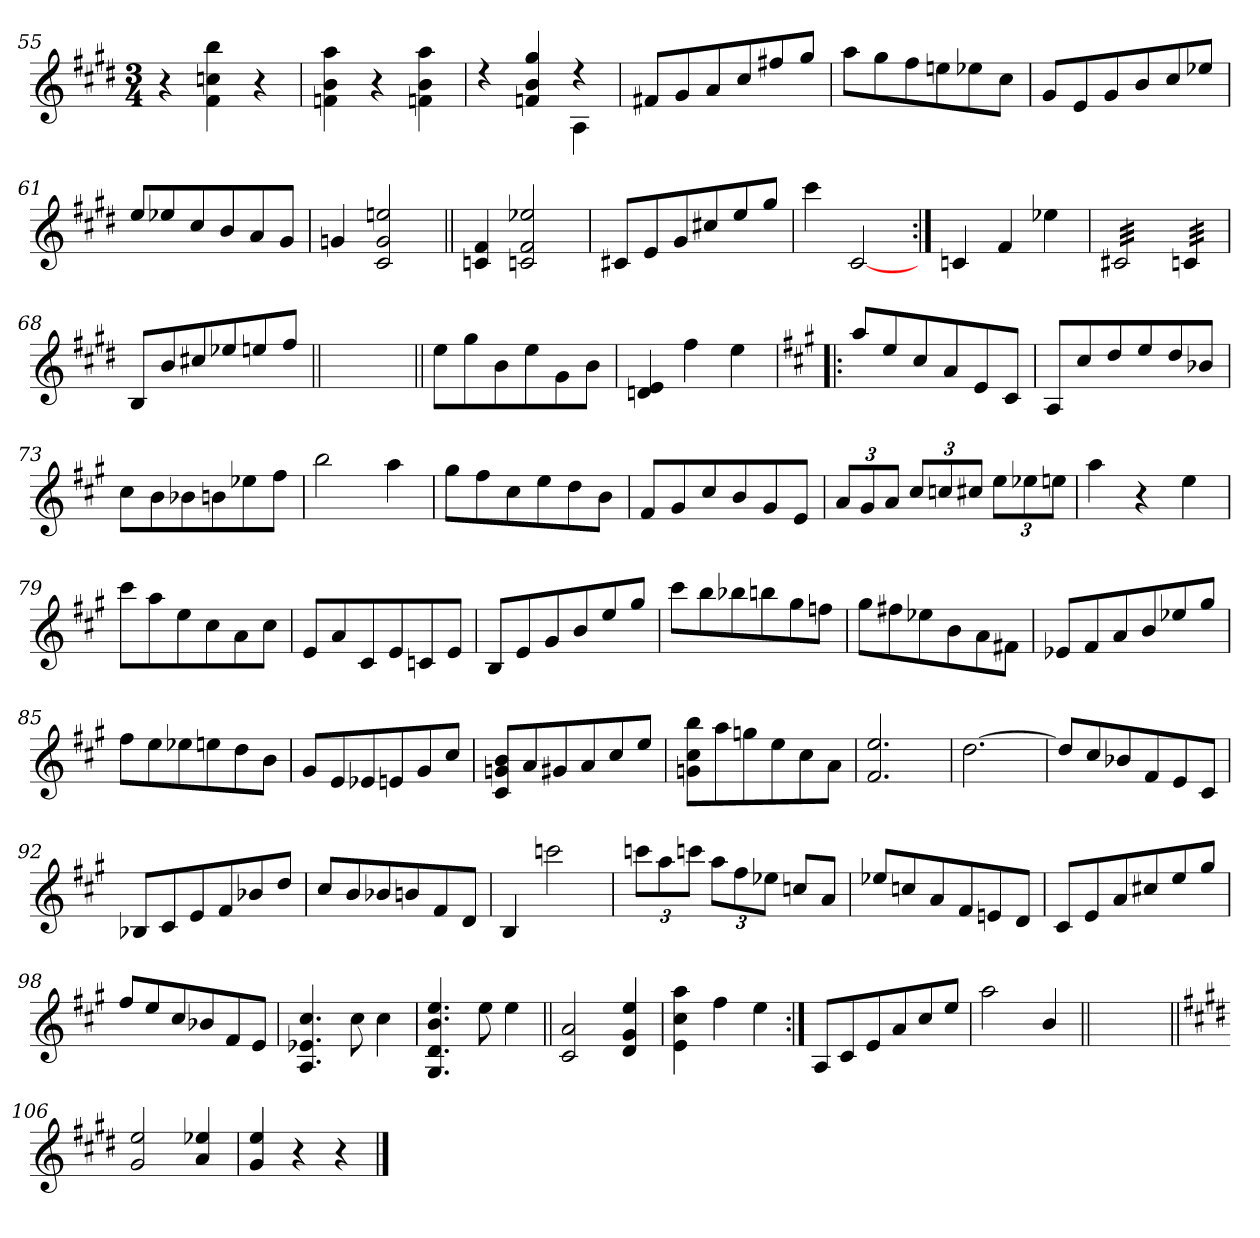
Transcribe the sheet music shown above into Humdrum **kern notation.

**kern
*part1
*staff1
*clefG2
*k[f#c#g#d#]
*E:
*M3/4
=55
4r
4f#\ 4ccn\ 4bb\
4r
=56
4fn\ 4b\ 4aa\
4r
4fn\ 4b\ 4aa\
=57
*^
4rdd	2ryy
4fn/ 4b/ 4gg#/	.
4rdd	4A\
*v	*v
!!LO:LB:g=z
=58
8f#X/L
8g#/
8a/
8cc#/
8ff#X/
8gg#/J
=59
8aa\L
8gg#\
8ff#\
8een\
8ee-X\
8cc#\J
=60
8g#/L
8e/
8g#/
8b/
8cc#/
8ee-X/J
=61
8ee/L
8ee-X/
8cc#/
8b/
8a/
8g#/J
=62
4gn/
2c#/ 2g/ 2een/
!!LO:LB:g=z
=63||
4cn/ 4f#/
2cn/ 2f#/ 2ee-X/
=64
8c#X/L
8e/
8g#/
8cc#X/
8ee/
8gg#/J
=65
4ccc#\
[2c#/
=66:|!
4cn/
4f#/
4ee-X\
=67
*tremolo
32c#X/LLL
32c#X/
32c#X/
32c#X/
32c#X/
32c#X/
32c#X/
32c#X/
32c#X/
32c#X/
32c#X/
32c#X/
32c#X/
32c#X/
32c#X/
32c#X/JJJ
32cn/LLL
32cn/
32cn/
32cn/
32cn/
32cn/
32cn/
32cn/JJJ
*Xtremolo
=68
8B/L
8b/
8cc#X/
8ee-X/
8een/
8ff#/J
=68X681||
2.ryy
!!LO:LB:g=z
=69||
8ee\L
8gg#\
8b\
8ee\
8g#\
8b\J
=70
4d/ 4e/
4ff#\
4ee\
=71!|:
*k[f#c#g#]
*A:
8aa/L
8ee/
8cc#/
8a/
8e/
8c#/J
=72
8A/L
8cc#/
8dd/
8ee/
8dd/
8b-X/J
=73
8cc#\L
8b\
8b-X\
8bn\
8ee-X\
8ff#\J
=74
2bb\
4aa\
!!LO:LB:g=z
=75
8gg#\L
8ff#\
8cc#\
8ee\
8dd\
8b\J
=76
8f#/L
8g#/
8cc#/
8b/
8g#/
8e/J
=77
12a/L
12g#/
12a/J
12cc#/L
12ccn/
12cc#X/J
12ee\L
12ee-X\
12een\J
=78
4aa\
4r
4ee\
=79
8ccc#\L
8aa\
8ee\
8cc#\
8a\
8cc#\J
!!LO:LB:g=z
=80
8e/L
8a/
8c#/
8e/
8cn/
8e/J
=81
8B/L
8e/
8g#/
8b/
8ee/
8gg#/J
=82
8ccc#\L
8bb\
8bb-X\
8bbn\
8gg#\
8ffn\J
=83
8gg#\L
8ff#X\
8ee-X\
8b\
8a\
8f#X\J
=84
8e-X/L
8f#/
8a/
8b/
8ee-X/
8gg#/J
=85
8ff#\L
8ee\
8ee-X\
8een\
8dd\
8b\J
!!LO:LB:g=z
=86
8g#/L
8e/
8e-X/
8en/
8g#/
8cc#/J
=87
8c#/ 8gn/ 8b/L
8a/
8g#X/
8a/
8cc#/
8ee/J
=88
8gn\ 8cc#\ 8bb\L
8aa\
8ggn\
8ee\
8cc#\
8a\J
=89
2.f#/ 2.ee/
=90
[>2.dd\
=91
8dd/L]
8cc#/
8b-X/
8f#/
8e/
8c#/J
!!LO:LB:g=z
=92
8B-X/L
8c#/
8e/
8f#/
8b-X/
8dd/J
=93
8cc#/L
8b/
8b-X/
8bn/
8f#/
8d/J
=94
4B/
2cccn\
=95
12cccn\L
12aa\
12cccn\J
12aa\L
12ff#\
12ee-X\J
8ccn/L
8a/J
=96
8ee-X/L
8ccn/
8a/
8f#/
8en/
8d/J
!!LO:LB:g=z
=97
8c#/L
8e/
8a/
8cc#X/
8ee/
8gg#/J
=98
8ff#/L
8ee/
8cc#/
8b-X/
8f#/
8e/J
=99
4.A/ 4.e-X/ 4.cc#/
8cc#\
4cc#\
=100
4.G#/ 4.d/ 4.b/ 4.ee/
8ee\
4ee\
=101||
2c#/ 2a/
4d/ 4g#/ 4ee/
=102
4e\ 4cc#\ 4aa\
4ff#\
4ee\
!!LO:LB:g=z
=103:|!
8A/L
8c#/
8e/
8a/
8cc#/
8ee/J
=104
2aa\
4b/
=105||
2.ryy
=106||
*k[f#c#g#d#]
*E:
2g#/ 2ee/
4a/ 4ee-X/
=107
4g#/ 4ee/
4r
4r
==
*-
